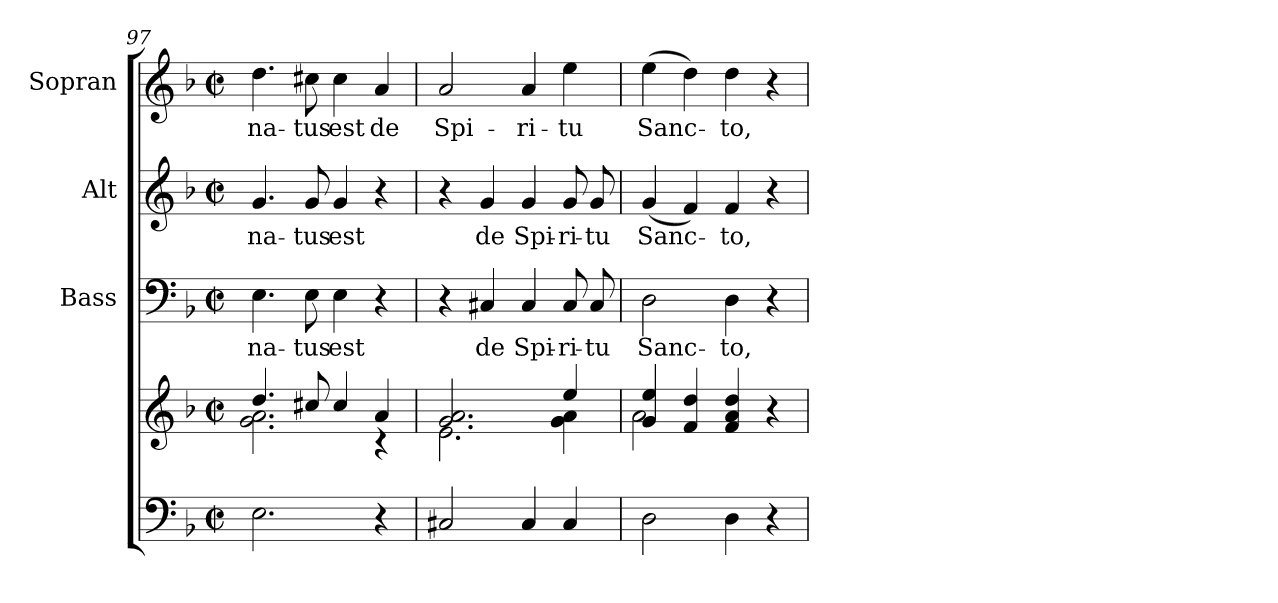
**kern	**kern	**kern	**text	**kern	**text	**kern	**text
*part4	*part4	*part3	*part3	*part2	*part2	*part1	*part1
*staff5	*staff4	*staff3	*staff3	*staff2	*staff2	*staff1	*staff1
*	*	*I"Bass	*	*I"Alt	*	*I"Sopran	*
*	*	*I'B.	*	*I'A.	*	*I'S.	*
*clefF4	*clefG2	*clefF4	*	*clefG2	*	*clefG2	*
*k[b-]	*k[b-]	*k[b-]	*	*k[b-]	*	*k[b-]	*
*F:	*F:	*F:	*	*F:	*	*F:	*
*M2/2	*M2/2	*M2/2	*	*M2/2	*	*M2/2	*
*met(c|)	*met(c|)	*met(c|)	*	*met(c|)	*	*met(c|)	*
=97	=97	=97	=97	=97	=97	=97	=97
*	*^	*	*	*	*	*	*
!	!	!	!	!LO:LY:b	!	!LO:LY:b	!	!LO:LY:b
2.E\	4.dd/	2.g\ 2.a\	4.E\	-na-	4.g/	-na-	4.dd\	-na-
!	!	!	!	!LO:LY:b	!	!LO:LY:b	!	!LO:LY:b
.	8cc#X/	.	8E\	-tus	8g/	-tus	8cc#X\	-tus
!	!	!	!	!LO:LY:b	!	!LO:LY:b	!	!LO:LY:b
.	4cc#/	.	4E\	est	4g/	est	4cc#\	est
!	!	!	!	!	!	!	!	!LO:LY:b
4r	4a/	4rc	4r	.	4r	.	4a/	de
=98	=98	=98	=98	=98	=98	=98	=98	=98
!	!	!	!	!	!	!	!	!LO:LY:b
2C#X/	2.g/ 2.a/	2.e\	4r	.	4r	.	2a/	Spi-
!	!	!	!	!LO:LY:b	!	!LO:LY:b	!	!
.	.	.	4C#X/	de	4g/	de	.	.
!	!	!	!	!LO:LY:b	!	!LO:LY:b	!	!LO:LY:b
4C#/	.	.	4C#/	Spi-	4g/	Spi-	4a/	-ri-
!	!	!	!	!LO:LY:b	!	!LO:LY:b	!	!LO:LY:b
4C#/	4ee/	4g\ 4a\	8C#/	-ri-	8g/	-ri-	4ee\	-tu
!	!	!	!	!LO:LY:b	!	!LO:LY:b	!	!
.	.	.	8C#/	-tu	8g/	-tu	.	.
=99	=99	=99	=99	=99	=99	=99	=99	=99
!	!	!	!	!LO:LY:b	!	!LO:LY:b	!	!LO:LY:b
2D\	4g/ 4ee/	2a\	2D\	Sanc-	(<4g/	Sanc-	(>4ee\	Sanc-
.	4f/ 4dd/	.	.	.	4f/)	.	4dd\)	.
!	!	!	!	!LO:LY:b	!	!LO:LY:b	!	!LO:LY:b
4D\	4f/ 4a/ 4dd/	2ryy	4D\	-to,	4f/	-to,	4dd\	-to,
4r	4r	.	4r	.	4r	.	4r	.
*	*v	*v	*	*	*	*	*	*
=	=	=	=	=	=	=	=
*-	*-	*-	*-	*-	*-	*-	*-
